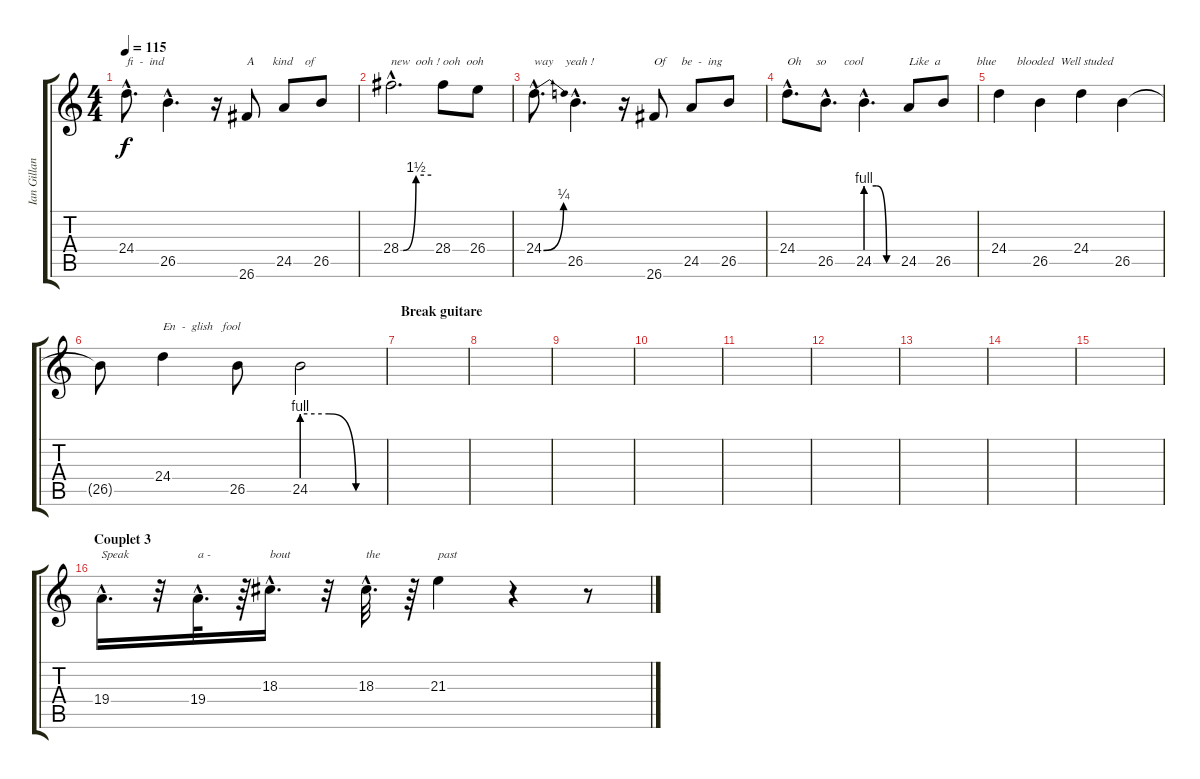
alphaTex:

\track ("Ian Gillan" "Ian Gillan") {instrument brasssection}
\staff {score tabs}
\tuning (E4 B3 G3 D3 A2 E2) {hide}
\ts (4 4)
\tempo 115
\clef g2
\ks c
24.4{hac}.8{d txt "fi  -  ind" dy f} 26.5{hac}.4{d} r.16 26.6.8{txt "A      kind    of"} 24.5.8 26.5.8 |
28.4{be (custom 0 0 5 0 30 6 60 6) hac}.2{d txt "new  ooh !"} 28.4.8{txt "ooh  ooh"} 26.4.8 |
24.4{be (bend 0 0 60 1) hac}.8{d txt "way    yeah !"} 26.5{hac}.4{d} r.16 26.6.8{txt "Of     be  -  ing"} 24.5.8 26.5.8 |
24.4{hac}.8{d txt "Oh     so      cool"} 26.5{hac}.8{d} 24.5{be (custom 0 4 20 4 40 0 60 0) hac}.4{d} 24.5.8{txt "Like  a            blue"} 26.5.8 |
24.4.4{txt "      blooded  Well studed"} 26.5.4 24.4.4 26.5.4 |
26.5{t}.8 24.4.4{txt "En  -  glish   fool"} 26.5.8 24.5{be (custom 0 4 20 4 40 0 60 0)}.2 |
\section ("" "Break guitare")
|
|
|
|
|
|
|
|
|
\section ("" "Couplet 3")
19.4{hac}.16{d txt "Speak"} r.32 19.4{hac}.32{d txt "a -"} r.64 18.3{hac}.16{d txt "bout"} r.32 18.3{hac}.32{d txt "the"} r.64 21.3.4{txt "past"} r.4 r.8
